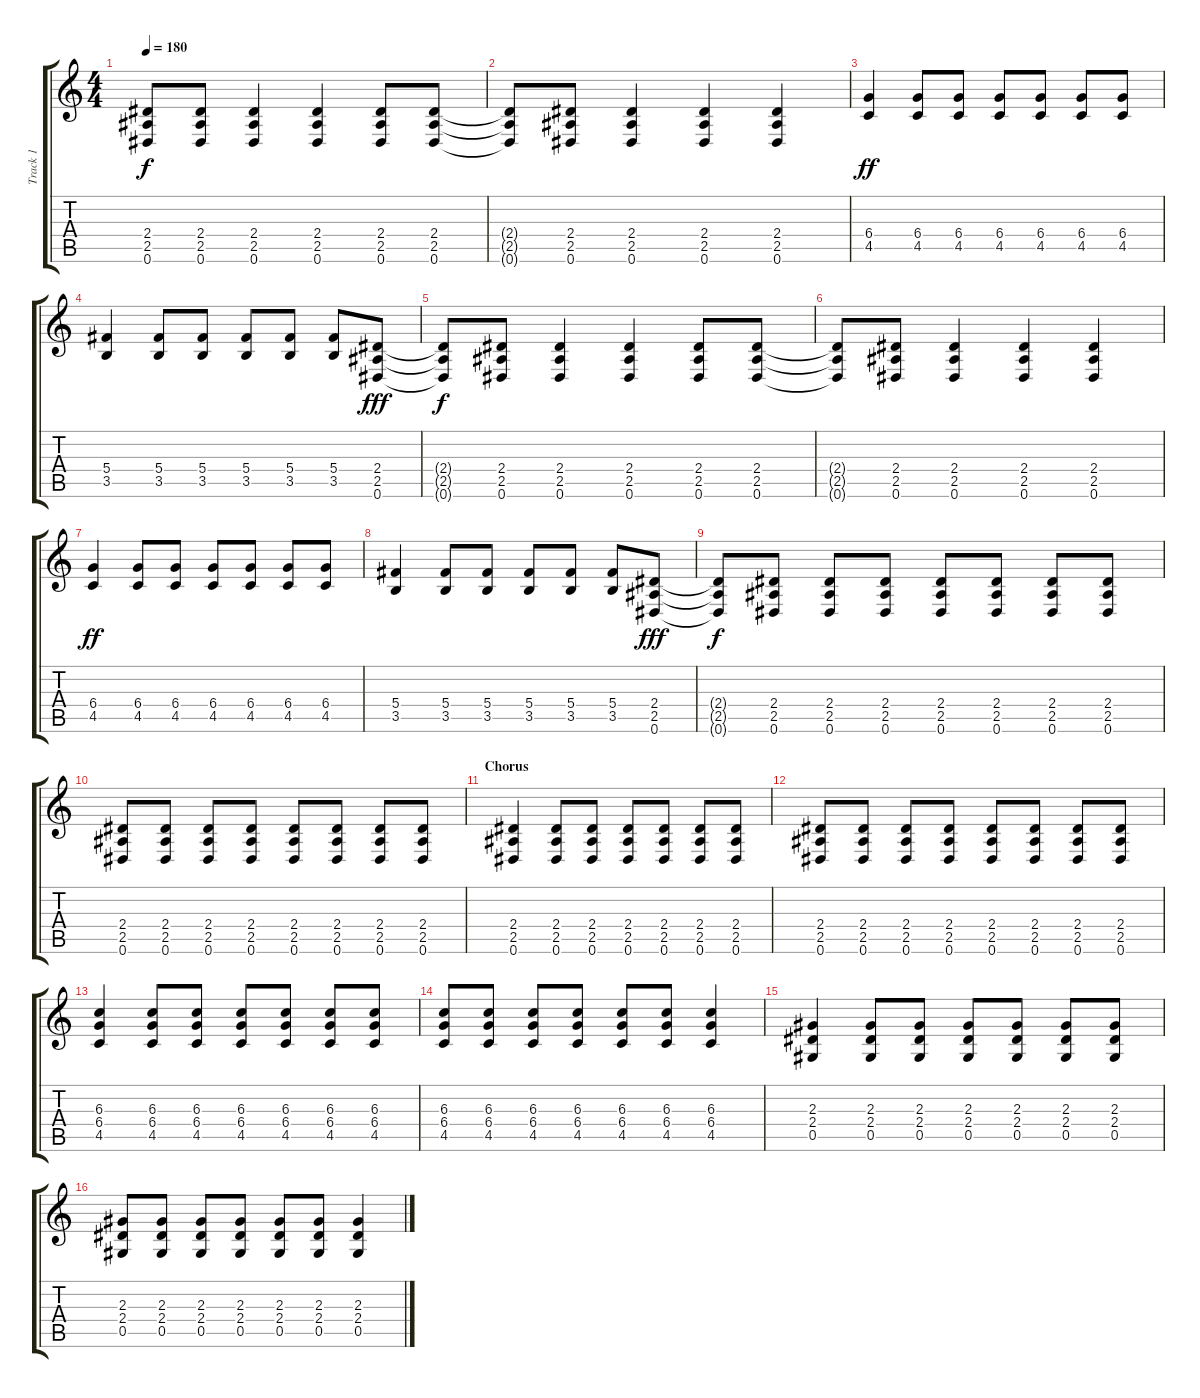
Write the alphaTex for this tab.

\track ("Track 1" "Track 1") {instrument overdrivenguitar}
\staff {score tabs}
\tuning (Eb4 Bb3 Gb3 Db3 Ab2 Eb2) {hide}
\ts (4 4)
\tempo 180
\clef g2
\ks c
(2.4{t} 2.5{t} 0.6{t}).8{dy f} (2.4 2.5 0.6).8 (2.4 2.5 0.6).4 (2.4 2.5 0.6).4 (2.4 2.5 0.6).8 (2.4 2.5 0.6).8 |
(2.4{t} 2.5{t} 0.6{t}).8 (2.4 2.5 0.6).8 (2.4 2.5 0.6).4 (2.4 2.5 0.6).4 (2.4 2.5 0.6).4 |
(6.4 4.5).4{dy ff} (6.4 4.5).8 (6.4 4.5).8 (6.4 4.5).8 (6.4 4.5).8 (6.4 4.5).8 (6.4 4.5).8 |
(5.4 3.5).4 (5.4 3.5).8 (5.4 3.5).8 (5.4 3.5).8 (5.4 3.5).8 (5.4 3.5).8 (2.4 2.5 0.6).8{dy fff} |
(2.4{t} 2.5{t} 0.6{t}).8{dy f} (2.4 2.5 0.6).8 (2.4 2.5 0.6).4 (2.4 2.5 0.6).4 (2.4 2.5 0.6).8 (2.4 2.5 0.6).8 |
(2.4{t} 2.5{t} 0.6{t}).8 (2.4 2.5 0.6).8 (2.4 2.5 0.6).4 (2.4 2.5 0.6).4 (2.4 2.5 0.6).4 |
(6.4 4.5).4{dy ff} (6.4 4.5).8 (6.4 4.5).8 (6.4 4.5).8 (6.4 4.5).8 (6.4 4.5).8 (6.4 4.5).8 |
(5.4 3.5).4 (5.4 3.5).8 (5.4 3.5).8 (5.4 3.5).8 (5.4 3.5).8 (5.4 3.5).8 (2.4 2.5 0.6).8{dy fff} |
(2.4{t} 2.5{t} 0.6{t}).8{dy f} (2.4 2.5 0.6).8 (2.4 2.5 0.6).8 (2.4 2.5 0.6).8 (2.4 2.5 0.6).8 (2.4 2.5 0.6).8 (2.4 2.5 0.6).8 (2.4 2.5 0.6).8 |
(2.4 2.5 0.6).8 (2.4 2.5 0.6).8 (2.4 2.5 0.6).8 (2.4 2.5 0.6).8 (2.4 2.5 0.6).8 (2.4 2.5 0.6).8 (2.4 2.5 0.6).8 (2.4 2.5 0.6).8 |
\section ("" "Chorus")
(2.4 2.5 0.6).4 (2.4 2.5 0.6).8 (2.4 2.5 0.6).8 (2.4 2.5 0.6).8 (2.4 2.5 0.6).8 (2.4 2.5 0.6).8 (2.4 2.5 0.6).8 |
(2.4 2.5 0.6).8 (2.4 2.5 0.6).8 (2.4 2.5 0.6).8 (2.4 2.5 0.6).8 (2.4 2.5 0.6).8 (2.4 2.5 0.6).8 (2.4 2.5 0.6).8 (2.4 2.5 0.6).8 |
(6.3 6.4 4.5).4 (6.3 6.4 4.5).8 (6.3 6.4 4.5).8 (6.3 6.4 4.5).8 (6.3 6.4 4.5).8 (6.3 6.4 4.5).8 (6.3 6.4 4.5).8 |
(6.3 6.4 4.5).8 (6.3 6.4 4.5).8 (6.3 6.4 4.5).8 (6.3 6.4 4.5).8 (6.3 6.4 4.5).8 (6.3 6.4 4.5).8 (6.3 6.4 4.5).4 |
(2.3 2.4 0.5).4 (2.3 2.4 0.5).8 (2.3 2.4 0.5).8 (2.3 2.4 0.5).8 (2.3 2.4 0.5).8 (2.3 2.4 0.5).8 (2.3 2.4 0.5).8 |
(2.3 2.4 0.5).8 (2.3 2.4 0.5).8 (2.3 2.4 0.5).8 (2.3 2.4 0.5).8 (2.3 2.4 0.5).8 (2.3 2.4 0.5).8 (2.3 2.4 0.5).4
